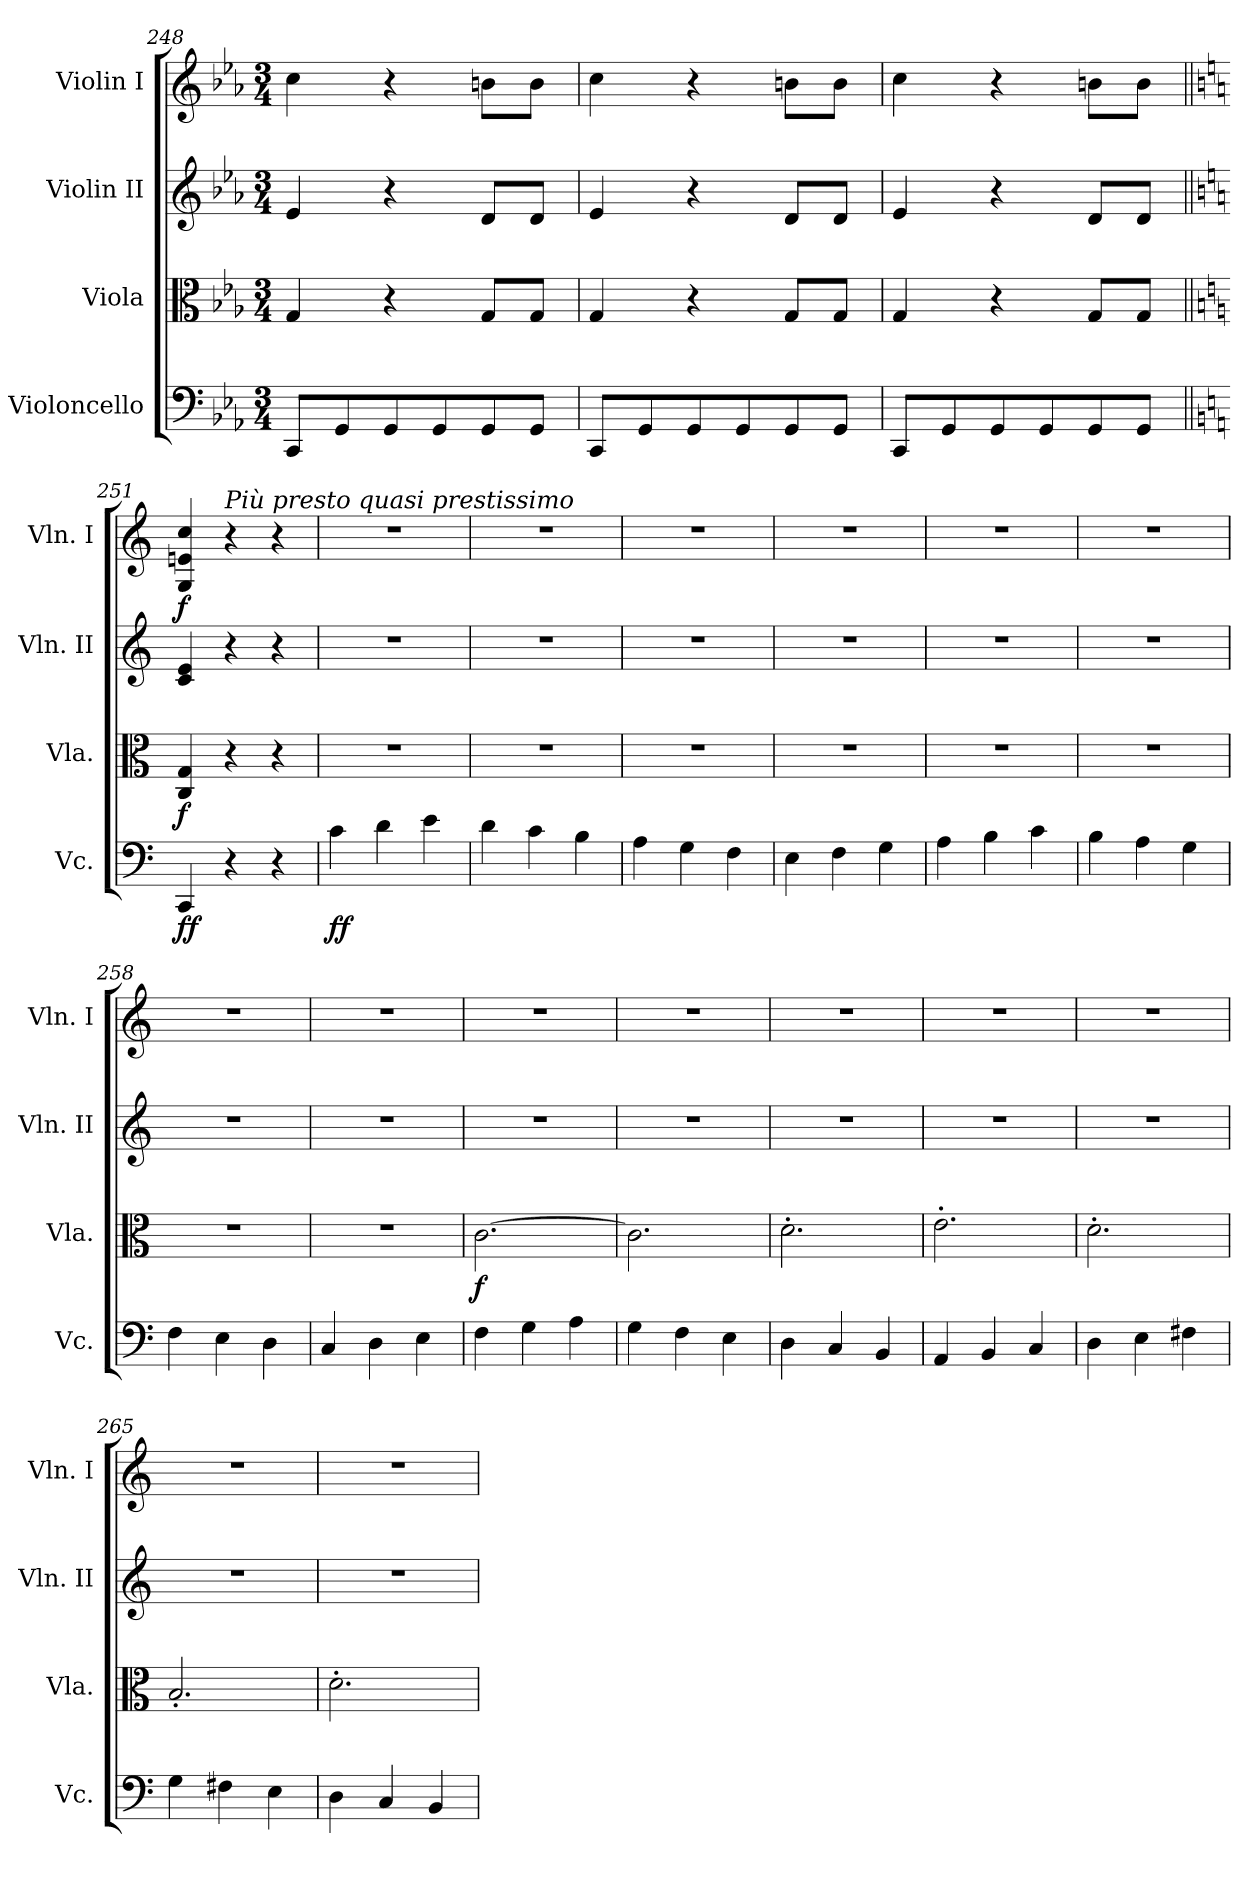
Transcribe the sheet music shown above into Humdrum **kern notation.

**kern	**dynam	**kern	**dynam	**kern	**kern	**dynam
*part4	*part4	*part3	*part3	*part2	*part1	*part1
*staff4	*staff4	*staff3	*staff3	*staff2	*staff1	*staff1
*I"Violoncello	*	*I"Viola	*	*I"Violin II	*I"Violin I	*
*I'Vc.	*	*I'Vla.	*	*I'Vln. II	*I'Vln. I	*
*clefF4	*	*clefC3	*	*clefG2	*clefG2	*
*k[b-e-a-]	*	*k[b-e-a-]	*	*k[b-e-a-]	*k[b-e-a-]	*
*c:	*	*c:	*	*c:	*c:	*
*M3/4	*	*M3/4	*	*M3/4	*M3/4	*
=248	=248	=248	=248	=248	=248	=248
8CC/L	.	4G/	.	4e-/	4cc\	.
8GG/	.	.	.	.	.	.
8GG/	.	4r	.	4r	4r	.
8GG/	.	.	.	.	.	.
8GG/	.	8G/L	.	8d/L	8bn\L	.
8GG/J	.	8G/J	.	8d/J	8b\J	.
=249	=249	=249	=249	=249	=249	=249
8CC/L	.	4G/	.	4e-/	4cc\	.
8GG/	.	.	.	.	.	.
8GG/	.	4r	.	4r	4r	.
8GG/	.	.	.	.	.	.
8GG/	.	8G/L	.	8d/L	8bn\L	.
8GG/J	.	8G/J	.	8d/J	8b\J	.
=250	=250	=250	=250	=250	=250	=250
8CC/L	.	4G/	.	4e-/	4cc\	.
8GG/	.	.	.	.	.	.
8GG/	.	4r	.	4r	4r	.
8GG/	.	.	.	.	.	.
8GG/	.	8G/L	.	8d/L	8bn\L	.
8GG/J	.	8G/J	.	8d/J	8b\J	.
!!LO:PB:g=z
=251||	=251||	=251||	=251||	=251||	=251||	=251||
*k[]	*	*k[]	*	*k[]	*k[]	*
*C:	*	*C:	*	*C:	*C:	*
!	!LO:DY:b	!	!	!	!	!
!	!LO:DY:n=1:b	!	!LO:DY:b	!	!	!LO:DY:b
4CC/	f f	4C/ 4G/	f	4c/ 4e/	4G/ 4en/ 4cc/	f
!	!	!	!	!	!LO:TX:a:i:t=Più presto quasi prestissimo	!
4r	.	4r	.	4r	4r	.
4r	.	4r	.	4r	4r	.
=252	=252	=252	=252	=252	=252	=252
!	!LO:DY:b	!	!	!	!	!
4c\	ff	2.r	.	2.r	2.r	.
4d\	.	.	.	.	.	.
4e\	.	.	.	.	.	.
=253	=253	=253	=253	=253	=253	=253
4d\	.	2.r	.	2.r	2.r	.
4c\	.	.	.	.	.	.
4B\	.	.	.	.	.	.
=254	=254	=254	=254	=254	=254	=254
4A\	.	2.r	.	2.r	2.r	.
4G\	.	.	.	.	.	.
4F\	.	.	.	.	.	.
=255	=255	=255	=255	=255	=255	=255
4E\	.	2.r	.	2.r	2.r	.
4F\	.	.	.	.	.	.
4G\	.	.	.	.	.	.
=256	=256	=256	=256	=256	=256	=256
4A\	.	2.r	.	2.r	2.r	.
4B\	.	.	.	.	.	.
4c\	.	.	.	.	.	.
=257	=257	=257	=257	=257	=257	=257
4B\	.	2.r	.	2.r	2.r	.
4A\	.	.	.	.	.	.
4G\	.	.	.	.	.	.
=258	=258	=258	=258	=258	=258	=258
4F\	.	2.r	.	2.r	2.r	.
4E\	.	.	.	.	.	.
4D\	.	.	.	.	.	.
!!LO:LB:g=z
=259	=259	=259	=259	=259	=259	=259
4C/	.	2.r	.	2.r	2.r	.
4D\	.	.	.	.	.	.
4E\	.	.	.	.	.	.
=260	=260	=260	=260	=260	=260	=260
!	!	!	!LO:DY:b	!	!	!
4F\	.	[2.c\	f	2.r	2.r	.
4G\	.	.	.	.	.	.
4A\	.	.	.	.	.	.
=261	=261	=261	=261	=261	=261	=261
4G\	.	2.c\]	.	2.r	2.r	.
4F\	.	.	.	.	.	.
4E\	.	.	.	.	.	.
=262	=262	=262	=262	=262	=262	=262
4D\	.	2.d'\	.	2.r	2.r	.
4C/	.	.	.	.	.	.
4BB/	.	.	.	.	.	.
=263	=263	=263	=263	=263	=263	=263
4AA/	.	2.e'\	.	2.r	2.r	.
4BB/	.	.	.	.	.	.
4C/	.	.	.	.	.	.
=264	=264	=264	=264	=264	=264	=264
4D\	.	2.d'\	.	2.r	2.r	.
4E\	.	.	.	.	.	.
4F#X\	.	.	.	.	.	.
=265	=265	=265	=265	=265	=265	=265
4G\	.	2.B'/	.	2.r	2.r	.
4F#X\	.	.	.	.	.	.
4E\	.	.	.	.	.	.
=266	=266	=266	=266	=266	=266	=266
4D\	.	2.d'\	.	2.r	2.r	.
4C/	.	.	.	.	.	.
4BB/	.	.	.	.	.	.
=	=	=	=	=	=	=
*-	*-	*-	*-	*-	*-	*-
